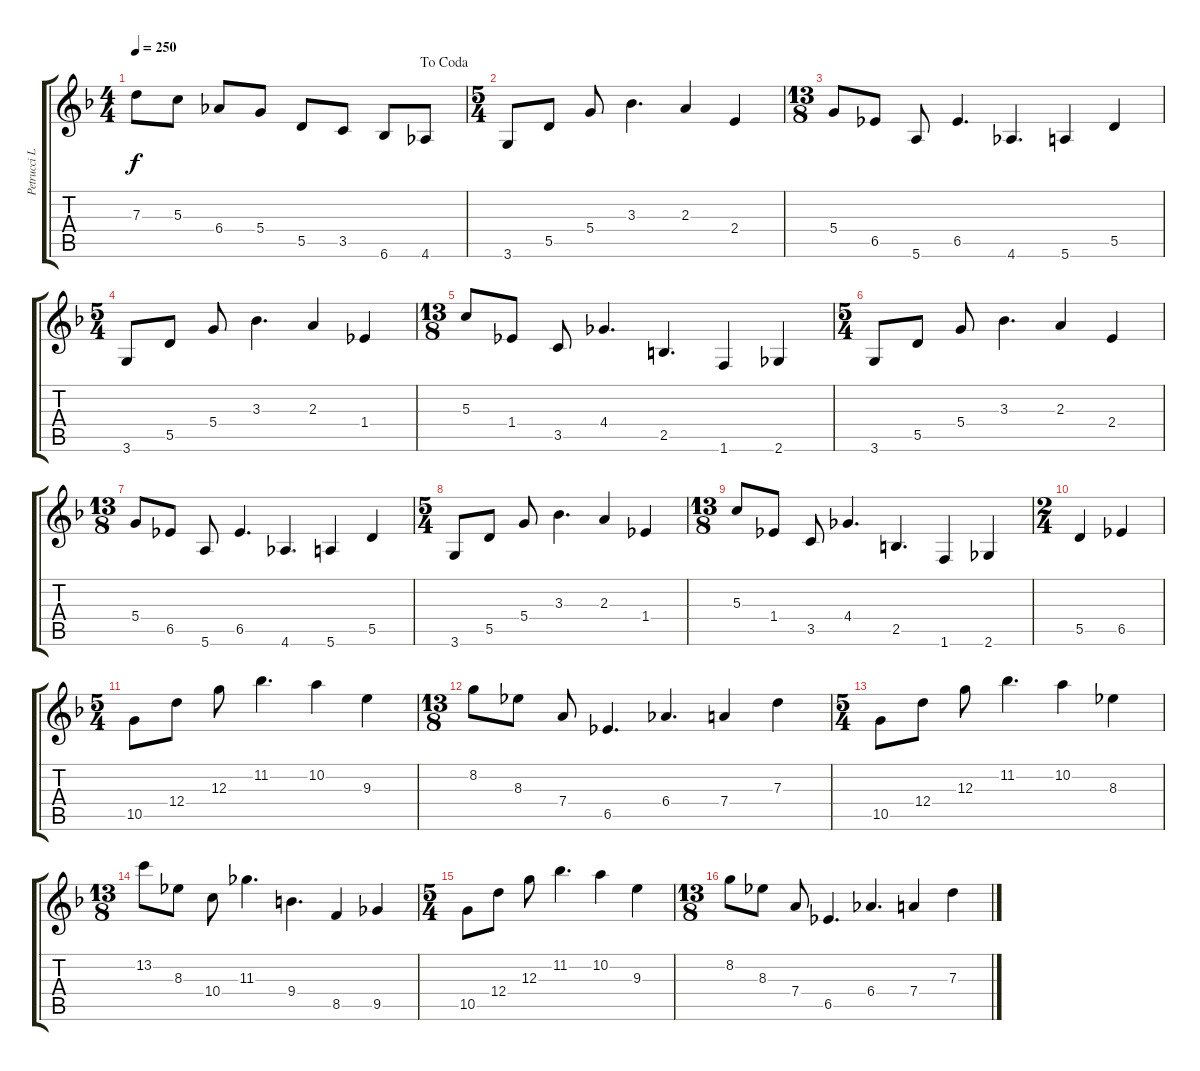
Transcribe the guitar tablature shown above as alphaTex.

\track ("Petrucci Left" "Petrucci L") {instrument distortionguitar}
\staff {score tabs}
\tuning (E4 B3 G3 D3 A2 E2) {hide}
\ts (4 4)
\jump dacoda
\tempo 250
\clef g2
\ks f
7.3.8{dy f} 5.3.8 6.4.8 5.4.8 5.5.8 3.5.8 6.6.8 4.6.8 |
\ts (5 4)
3.6.8 5.5.8 5.4.8 3.3.4{d} 2.3.4 2.4.4 |
\ts (13 8)
5.4.8 6.5.8 5.6.8 6.5.4{d} 4.6.4{d} 5.6.4 5.5.4 |
\ts (5 4)
3.6.8 5.5.8 5.4.8 3.3.4{d} 2.3.4 1.4.4 |
\ts (13 8)
5.3.8 1.4.8 3.5.8 4.4.4{d} 2.5.4{d} 1.6.4 2.6.4 |
\ts (5 4)
3.6.8 5.5.8 5.4.8 3.3.4{d} 2.3.4 2.4.4 |
\ts (13 8)
5.4.8 6.5.8 5.6.8 6.5.4{d} 4.6.4{d} 5.6.4 5.5.4 |
\ts (5 4)
3.6.8 5.5.8 5.4.8 3.3.4{d} 2.3.4 1.4.4 |
\ts (13 8)
5.3.8 1.4.8 3.5.8 4.4.4{d} 2.5.4{d} 1.6.4 2.6.4 |
\ts (2 4)
5.5.4 6.5.4 |
\ts (5 4)
10.5.8 12.4.8 12.3.8 11.2.4{d} 10.2.4 9.3.4 |
\ts (13 8)
8.2.8 8.3.8 7.4.8 6.5.4{d} 6.4.4{d} 7.4.4 7.3.4 |
\ts (5 4)
10.5.8 12.4.8 12.3.8 11.2.4{d} 10.2.4 8.3.4 |
\ts (13 8)
13.2.8 8.3.8 10.4.8 11.3.4{d} 9.4.4{d} 8.5.4 9.5.4 |
\ts (5 4)
10.5.8 12.4.8 12.3.8 11.2.4{d} 10.2.4 9.3.4 |
\ts (13 8)
8.2.8 8.3.8 7.4.8 6.5.4{d} 6.4.4{d} 7.4.4 7.3.4
